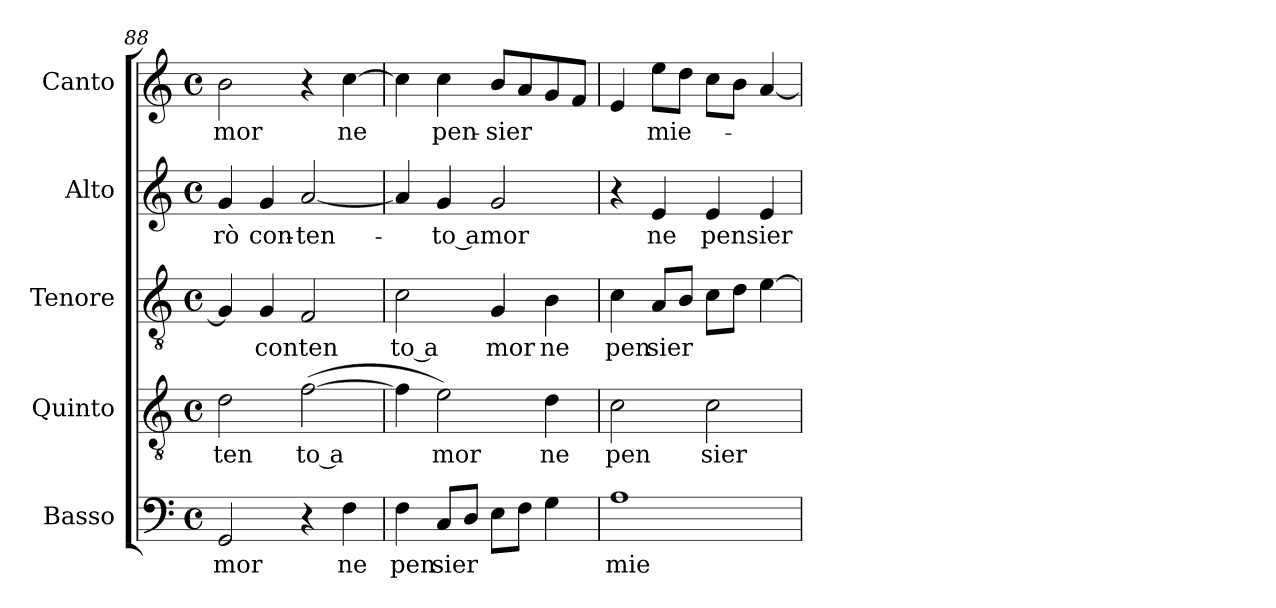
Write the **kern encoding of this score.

**kern	**text	**kern	**text	**kern	**text	**kern	**text	**kern	**text
*part5	*part5	*part4	*part4	*part3	*part3	*part2	*part2	*part1	*part1
*staff5	*staff5	*staff4	*staff4	*staff3	*staff3	*staff2	*staff2	*staff1	*staff1
*I"Basso	*	*I"Quinto	*	*I"Tenore	*	*I"Alto	*	*I"Canto	*
*clefF4	*	*clefGv2	*	*clefGv2	*	*clefG2	*	*clefG2	*
*M4/4	*	*M4/4	*	*M4/4	*	*M4/4	*	*M4/4	*
*met(c)	*	*met(c)	*	*met(c)	*	*met(c)	*	*met(c)	*
=88	=88	=88	=88	=88	=88	=88	=88	=88	=88
!	!LO:LY:b:cj	!	!LO:LY:b:cj	!	!	!	!LO:LY:b:cj	!	!LO:LY:b:cj
2GG/	mor	2d\	ten	4G/]	.	4g/	-rò	2b\	-mor
!	!	!	!	!	!LO:LY:b:cj	!	!LO:LY:b:cj	!	!
.	.	.	.	4G/	conten	4g/	con-	.	.
!	!	!	!LO:LY:b:cj	!	!	!	!LO:LY:b	!	!
4r	.	(<[>2f\	to a	2F/	.	[<2a/	-ten-	4r	.
!	!LO:LY:b:cj	!	!	!	!	!	!	!	!LO:LY:b:cj
4F\)	ne	.	.	.	.	.	.	[>4cc\	ne
=89	=89	=89	=89	=89	=89	=89	=89	=89	=89
!	!LO:LY:b:cj	!	!	!	!LO:LY:b:rj	!	!	!	!
4F\	pen	4f\]	.	(<2c\	to a	4a/]	.	4cc\]	.
!	!LO:LY:b	!	!LO:LY:b:cj	!	!	!	!LO:LY:b:rj	!	!LO:LY:b:cj
8C/L	sier	2e\)	mor	.	.	4g/	-to amor	4cc\	pen-
8D/J	.	.	.	.	.	.	.	.	.
!	!	!	!	!	!LO:LY:b:cj	!	!	!	!LO:LY:b
8E\L	.	.	.	4G/	mor	2g/	.	8b/L	-sier
8F\J	.	.	.	.	.	.	.	8a/	.
!	!	!	!LO:LY:b:cj	!	!LO:LY:b:cj	!	!	!	!
4G\	.	4d\	ne	4B\	ne	.	.	8g/	.
.	.	.	.	.	.	.	.	8f/J	.
=90	=90	=90	=90	=90	=90	=90	=90	=90	=90
!	!LO:LY:b	!	!LO:LY:b:cj	!	!LO:LY:b:cj	!	!	!	!
1A	mie	2c\	pen	4c\	pen	4r	.	4e/	.
!	!	!	!	!	!LO:LY:b	!	!LO:LY:b:cj	!	!LO:LY:b
.	.	.	.	8A/L	sier	4e/	ne	8ee\L	mie-
.	.	.	.	8B/J	.	.	.	8dd\J	.
!	!	!	!LO:LY:b:cj	!	!	!	!LO:LY:b	!	!
.	.	2c\	sier	8c\L	.	4e/	pensier	8cc\L	.
.	.	.	.	8d\J	.	.	.	8b\J	.
.	.	.	.	[>4e\	.	4e/	.	[<4a/	.
=	=	=	=	=	=	=	=	=	=
*-	*-	*-	*-	*-	*-	*-	*-	*-	*-
